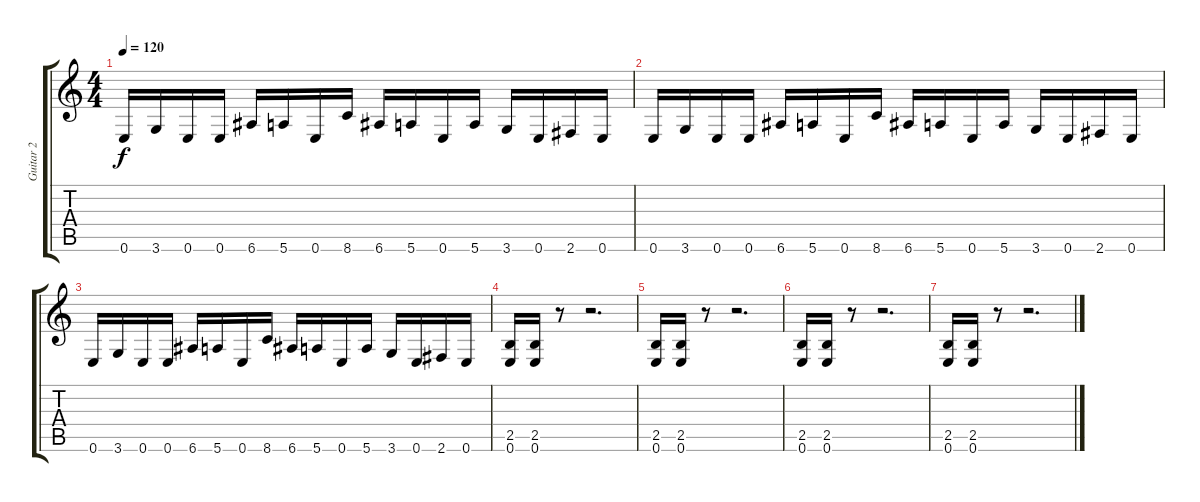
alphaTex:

\track ("Guitar 2" "Guitar 2") {instrument overdrivenguitar}
\staff {score tabs}
\tuning (E4 B3 G3 D3 A2 E2) {hide}
\ts (4 4)
\tempo 120
\clef g2
\ks c
0.6.16{dy f} 3.6.16 0.6.16 0.6.16 6.6.16 5.6.16 0.6.16 8.6.16 6.6.16 5.6.16 0.6.16 5.6.16 3.6.16 0.6.16 2.6.16 0.6.16 |
0.6.16 3.6.16 0.6.16 0.6.16 6.6.16 5.6.16 0.6.16 8.6.16 6.6.16 5.6.16 0.6.16 5.6.16 3.6.16 0.6.16 2.6.16 0.6.16 |
0.6.16 3.6.16 0.6.16 0.6.16 6.6.16 5.6.16 0.6.16 8.6.16 6.6.16 5.6.16 0.6.16 5.6.16 3.6.16 0.6.16 2.6.16 0.6.16 |
(2.5 0.6).16 (2.5 0.6).16 r.8 r.2{d} |
(2.5 0.6).16 (2.5 0.6).16 r.8 r.2{d} |
(2.5 0.6).16 (2.5 0.6).16 r.8 r.2{d} |
(2.5 0.6).16 (2.5 0.6).16 r.8 r.2{d}
